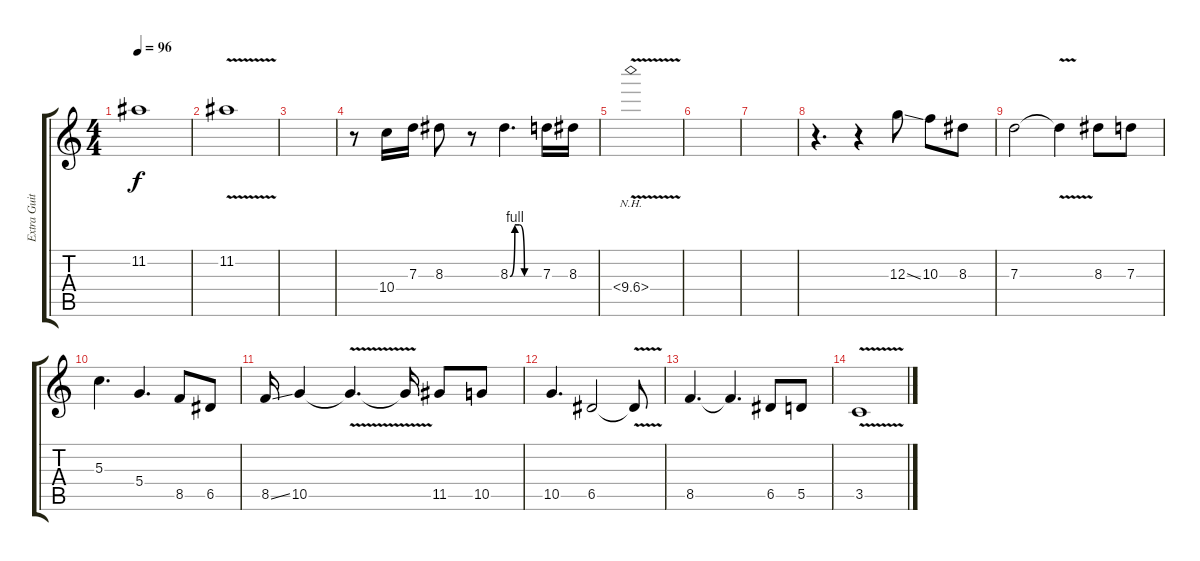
\track ("Extra Guitar " "Extra Guit") {instrument distortionguitar}
\staff {score tabs}
\tuning (E4 B3 G3 D3 A2 E2) {hide}
\ts (4 4)
\tempo 96
\clef g2
\ks c
11.2{t}.1{dy f} |
11.2{v}.1 |
|
r.8 10.4.16 7.3.16 8.3.8 r.8 8.3{be (custom 0 0 10 4 20 4 30 0 60 0)}.4{d} 7.3.16 8.3.16 |
10.4{nh v}.1 |
|
|
r.4{d} r.4 12.3{ss}.8 10.3.8 8.3.8 |
7.3.2 7.3{v t}.4 8.3.8 7.3.8 |
5.3.4{d} 5.4.4{d} 8.5.8 6.5.8 |
8.5{ss}.16 10.5.4 10.5{v t}.4{d} 10.5{t}.16 11.5.8 10.5.8 |
10.5.4{d} 6.5.2 6.5{v t}.8 |
8.5.4{d} 8.5{t}.4{d} 6.5.8 5.5.8 |
3.5{v}.1
